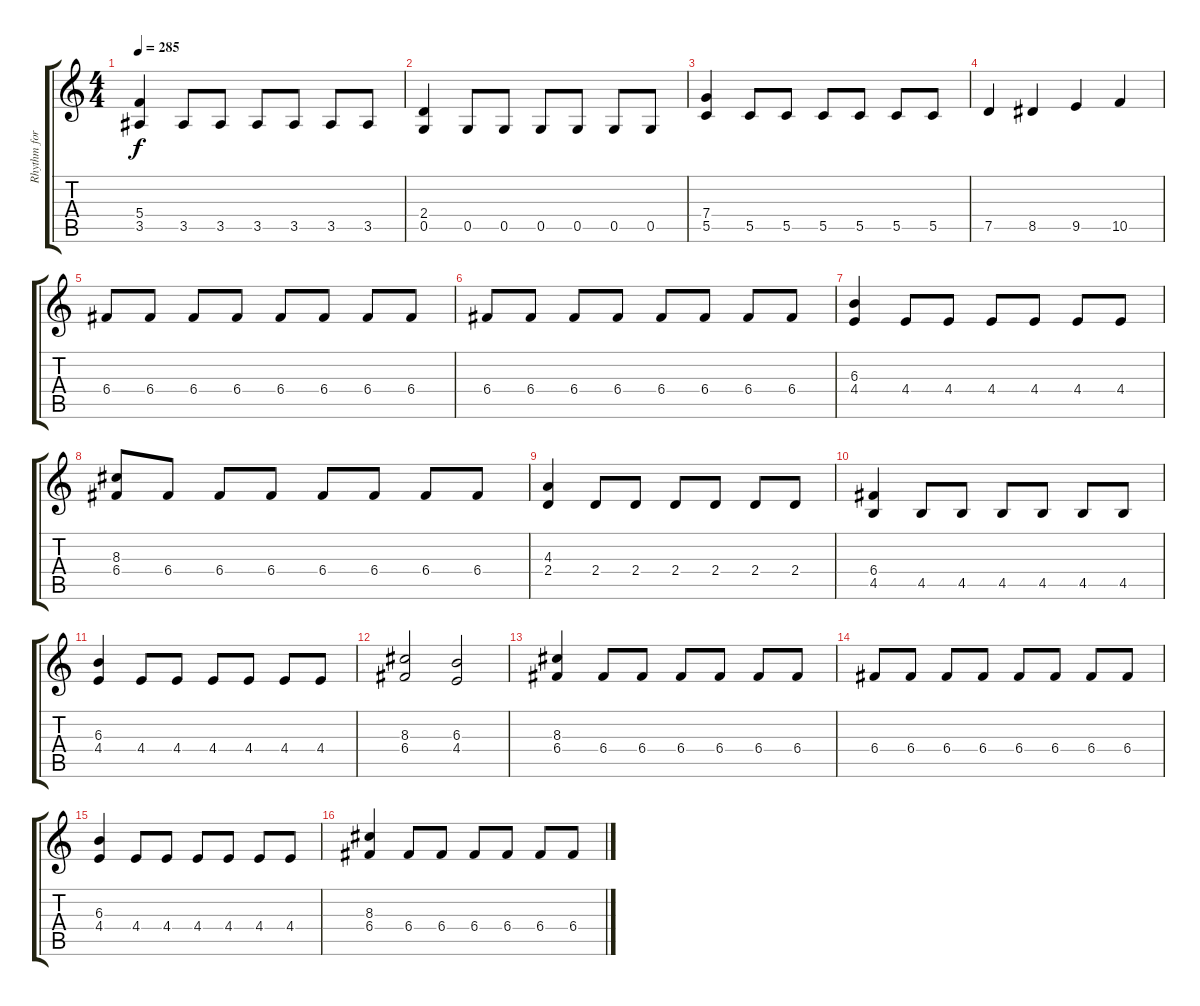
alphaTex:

\track ("Rhythm for solo" "Rhythm for") {instrument distortionguitar}
\staff {score tabs}
\tuning (D4 A3 F3 C3 G2 D2) {hide}
\ts (4 4)
\tempo 285
\clef g2
\ks c
(5.4 3.5).4{dy f} 3.5.8 3.5.8 3.5.8 3.5.8 3.5.8 3.5.8 |
(2.4 0.5).4 0.5.8 0.5.8 0.5.8 0.5.8 0.5.8 0.5.8 |
(7.4 5.5).4 5.5.8 5.5.8 5.5.8 5.5.8 5.5.8 5.5.8 |
7.5.4 8.5.4 9.5.4 10.5.4 |
6.4.8 6.4.8 6.4.8 6.4.8 6.4.8 6.4.8 6.4.8 6.4.8 |
6.4.8 6.4.8 6.4.8 6.4.8 6.4.8 6.4.8 6.4.8 6.4.8 |
(6.3 4.4).4 4.4.8 4.4.8 4.4.8 4.4.8 4.4.8 4.4.8 |
(8.3 6.4).8 6.4.8 6.4.8 6.4.8 6.4.8 6.4.8 6.4.8 6.4.8 |
(4.3 2.4).4 2.4.8 2.4.8 2.4.8 2.4.8 2.4.8 2.4.8 |
(6.4 4.5).4 4.5.8 4.5.8 4.5.8 4.5.8 4.5.8 4.5.8 |
(6.3 4.4).4 4.4.8 4.4.8 4.4.8 4.4.8 4.4.8 4.4.8 |
(8.3 6.4).2 (6.3 4.4).2 |
(8.3 6.4).4 6.4.8 6.4.8 6.4.8 6.4.8 6.4.8 6.4.8 |
6.4.8 6.4.8 6.4.8 6.4.8 6.4.8 6.4.8 6.4.8 6.4.8 |
(6.3 4.4).4 4.4.8 4.4.8 4.4.8 4.4.8 4.4.8 4.4.8 |
(8.3 6.4).4 6.4.8 6.4.8 6.4.8 6.4.8 6.4.8 6.4.8
